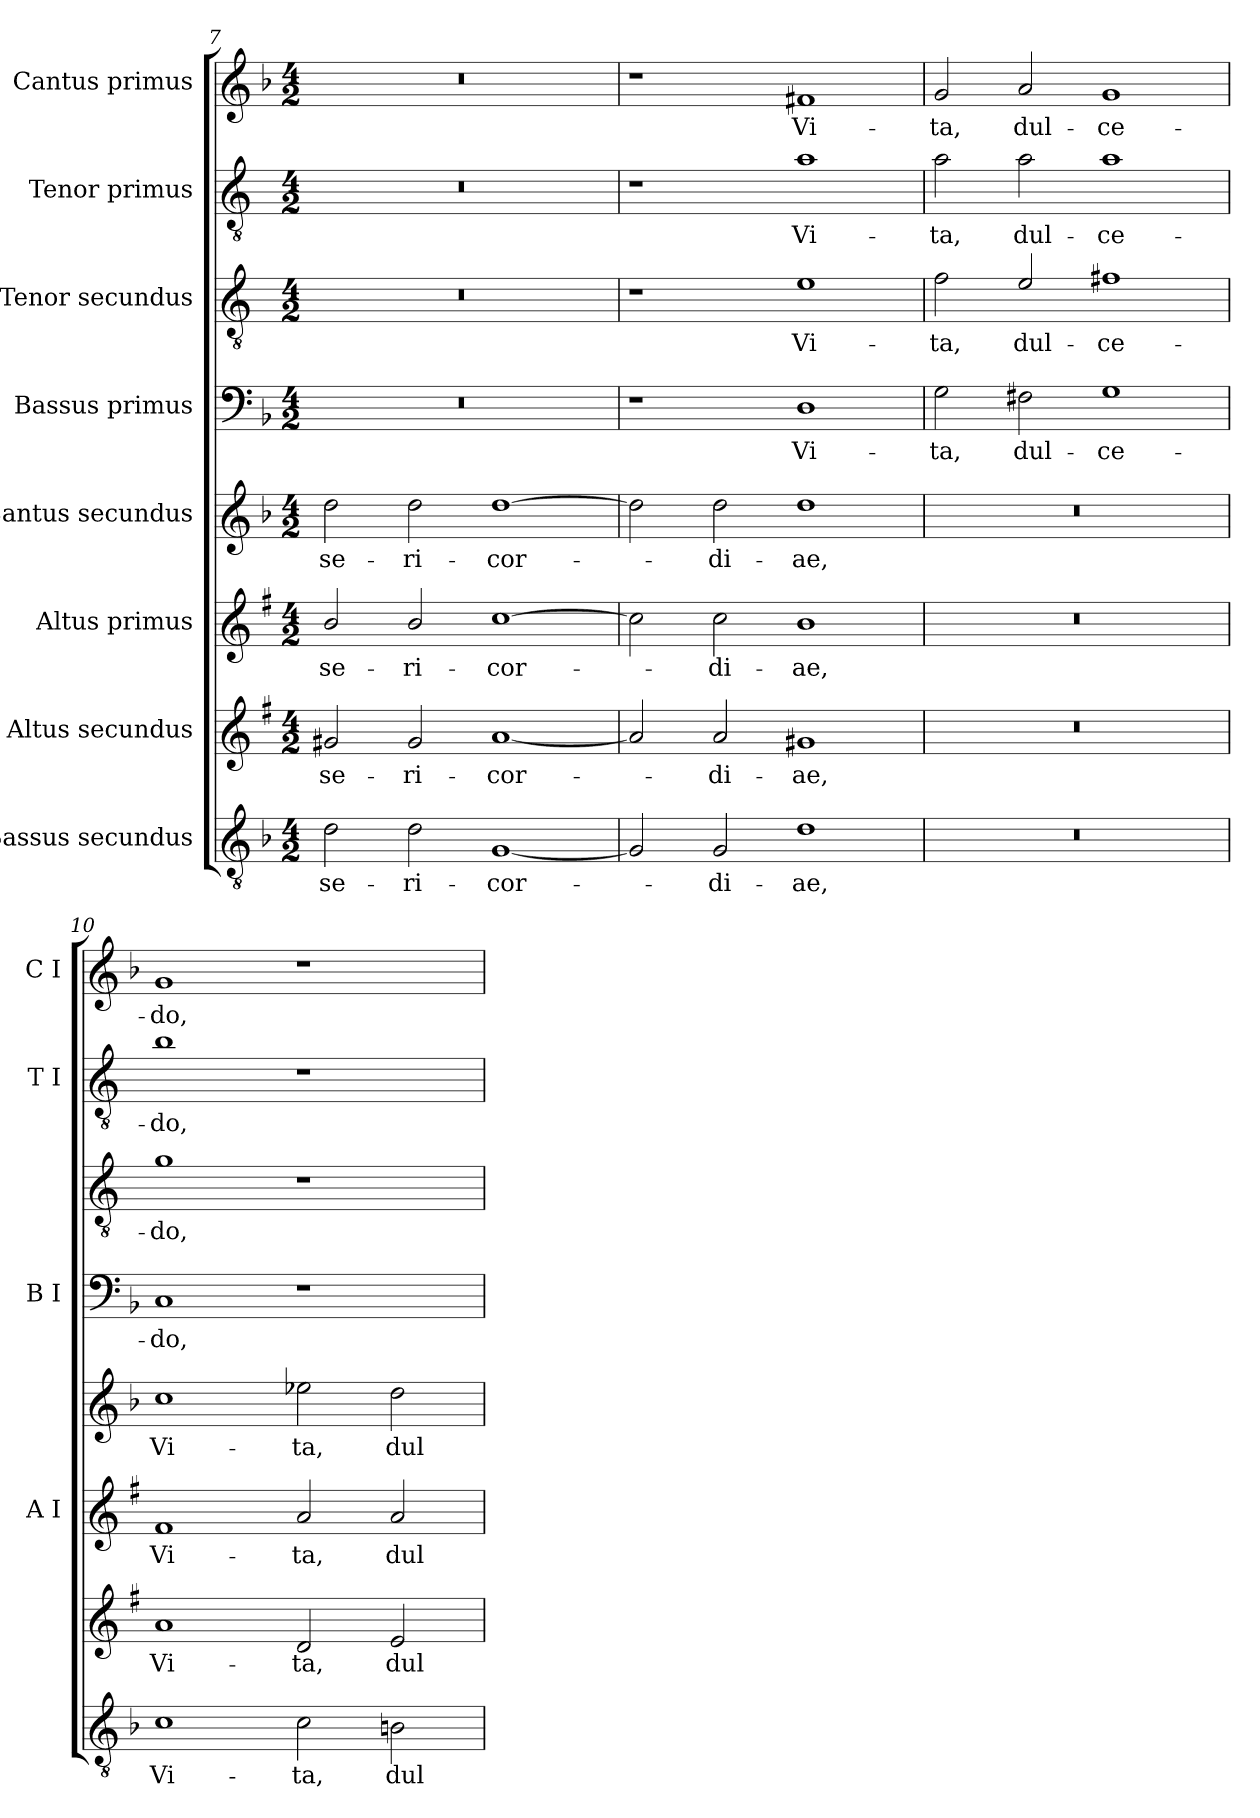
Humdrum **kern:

**kern	**text	**kern	**text	**kern	**text	**kern	**text	**kern	**text	**kern	**text	**kern	**text	**kern	**text
*part8	*part8	*part7	*part7	*part6	*part6	*part5	*part5	*part4	*part4	*part3	*part3	*part2	*part2	*part1	*part1
*staff8	*staff8	*staff7	*staff7	*staff6	*staff6	*staff5	*staff5	*staff4	*staff4	*staff3	*staff3	*staff2	*staff2	*staff1	*staff1
*I"Bassus secundus	*	*I"Altus secundus	*	*I"Altus primus	*	*I"Cantus secundus	*	*I"Bassus primus	*	*I"Tenor secundus	*	*I"Tenor primus	*	*I"Cantus primus	*
*	*	*	*	*I'A I	*	*	*	*I'B I	*	*	*	*I'T I	*	*I'C I	*
*clefGv2	*	*clefG2	*	*clefG2	*	*clefG2	*	*clefF4	*	*clefGv2	*	*clefGv2	*	*clefG2	*
*	*	*ITrd1c2	*	*ITrd1c2	*	*	*	*	*	*ITrd4c7	*	*ITrd4c7	*	*	*
*k[b-]	*	*k[b-]	*	*k[b-]	*	*k[b-]	*	*k[b-]	*	*k[b-]	*	*k[b-]	*	*k[b-]	*
*F:	*	*F:	*	*F:	*	*F:	*	*F:	*	*F:	*	*F:	*	*F:	*
*M4/2	*	*M4/2	*	*M4/2	*	*M4/2	*	*M4/2	*	*M4/2	*	*M4/2	*	*M4/2	*
=7	=7	=7	=7	=7	=7	=7	=7	=7	=7	=7	=7	=7	=7	=7	=7
!	!LO:LY:b	!	!LO:LY:b	!	!LO:LY:b	!	!LO:LY:b	!	!	!	!	!	!	!	!
2d\	-se-	2f#X/	-se-	2a/	-se-	2dd\	-se-	0r	.	0r	.	0r	.	0r	.
!	!LO:LY:b	!	!LO:LY:b	!	!LO:LY:b	!	!LO:LY:b	!	!	!	!	!	!	!	!
2d\	-ri-	2f#/	-ri-	2a/	-ri-	2dd\	-ri-	.	.	.	.	.	.	.	.
!	!LO:LY:b	!	!LO:LY:b	!	!LO:LY:b	!	!LO:LY:b	!	!	!	!	!	!	!	!
[1G	-cor-	[1g	-cor-	[1b-	-cor-	[1dd	-cor-	.	.	.	.	.	.	.	.
=8	=8	=8	=8	=8	=8	=8	=8	=8	=8	=8	=8	=8	=8	=8	=8
2G/]	.	2g/]	.	2b-\]	.	2dd\]	.	1r	.	1r	.	1r	.	1r	.
!	!LO:LY:b	!	!LO:LY:b	!	!LO:LY:b	!	!LO:LY:b	!	!	!	!	!	!	!	!
2G/	-di-	2g/	-di-	2b-\	-di-	2dd\	-di-	.	.	.	.	.	.	.	.
!	!LO:LY:b	!	!LO:LY:b	!	!LO:LY:b	!	!LO:LY:b	!	!LO:LY:b	!	!LO:LY:b	!	!LO:LY:b	!	!LO:LY:b
1d	-ae,	1f#X	-ae,	1a	-ae,	1dd	-ae,	1D	Vi-	1A	Vi-	1d	Vi-	1f#X	Vi-
=9	=9	=9	=9	=9	=9	=9	=9	=9	=9	=9	=9	=9	=9	=9	=9
!	!	!	!	!	!	!	!	!	!LO:LY:b	!	!LO:LY:b	!	!LO:LY:b	!	!LO:LY:b
0r	.	0r	.	0r	.	0r	.	2G\	-ta,	2B-\	-ta,	2d\	-ta,	2g/	-ta,
!	!	!	!	!	!	!	!	!	!LO:LY:b	!	!LO:LY:b	!	!LO:LY:b	!	!LO:LY:b
.	.	.	.	.	.	.	.	2F#X\	dul-	2A/	dul-	2d\	dul-	2a/	dul-
!	!	!	!	!	!	!	!	!	!LO:LY:b	!	!LO:LY:b	!	!LO:LY:b	!	!LO:LY:b
.	.	.	.	.	.	.	.	1G	-ce-	1Bn	-ce-	1d	-ce-	1g	-ce-
=10	=10	=10	=10	=10	=10	=10	=10	=10	=10	=10	=10	=10	=10	=10	=10
!	!LO:LY:b	!	!LO:LY:b	!	!LO:LY:b	!	!LO:LY:b	!	!LO:LY:b	!	!LO:LY:b	!	!LO:LY:b	!	!LO:LY:b
1c	Vi-	1g	Vi-	1e	Vi-	1cc	Vi-	1C	-do,	1c	-do,	1e	-do,	1g	-do,
!	!LO:LY:b	!	!LO:LY:b	!	!LO:LY:b	!	!LO:LY:b	!	!	!	!	!	!	!	!
2c\	-ta,	2c/	-ta,	2g/	-ta,	2ee-X\	-ta,	1r	.	1r	.	1r	.	1r	.
!	!LO:LY:b	!	!LO:LY:b	!	!LO:LY:b	!	!LO:LY:b	!	!	!	!	!	!	!	!
2Bn\	dul-	2d/	dul-	2g/	dul-	2dd\	dul-	.	.	.	.	.	.	.	.
=	=	=	=	=	=	=	=	=	=	=	=	=	=	=	=
*-	*-	*-	*-	*-	*-	*-	*-	*-	*-	*-	*-	*-	*-	*-	*-
